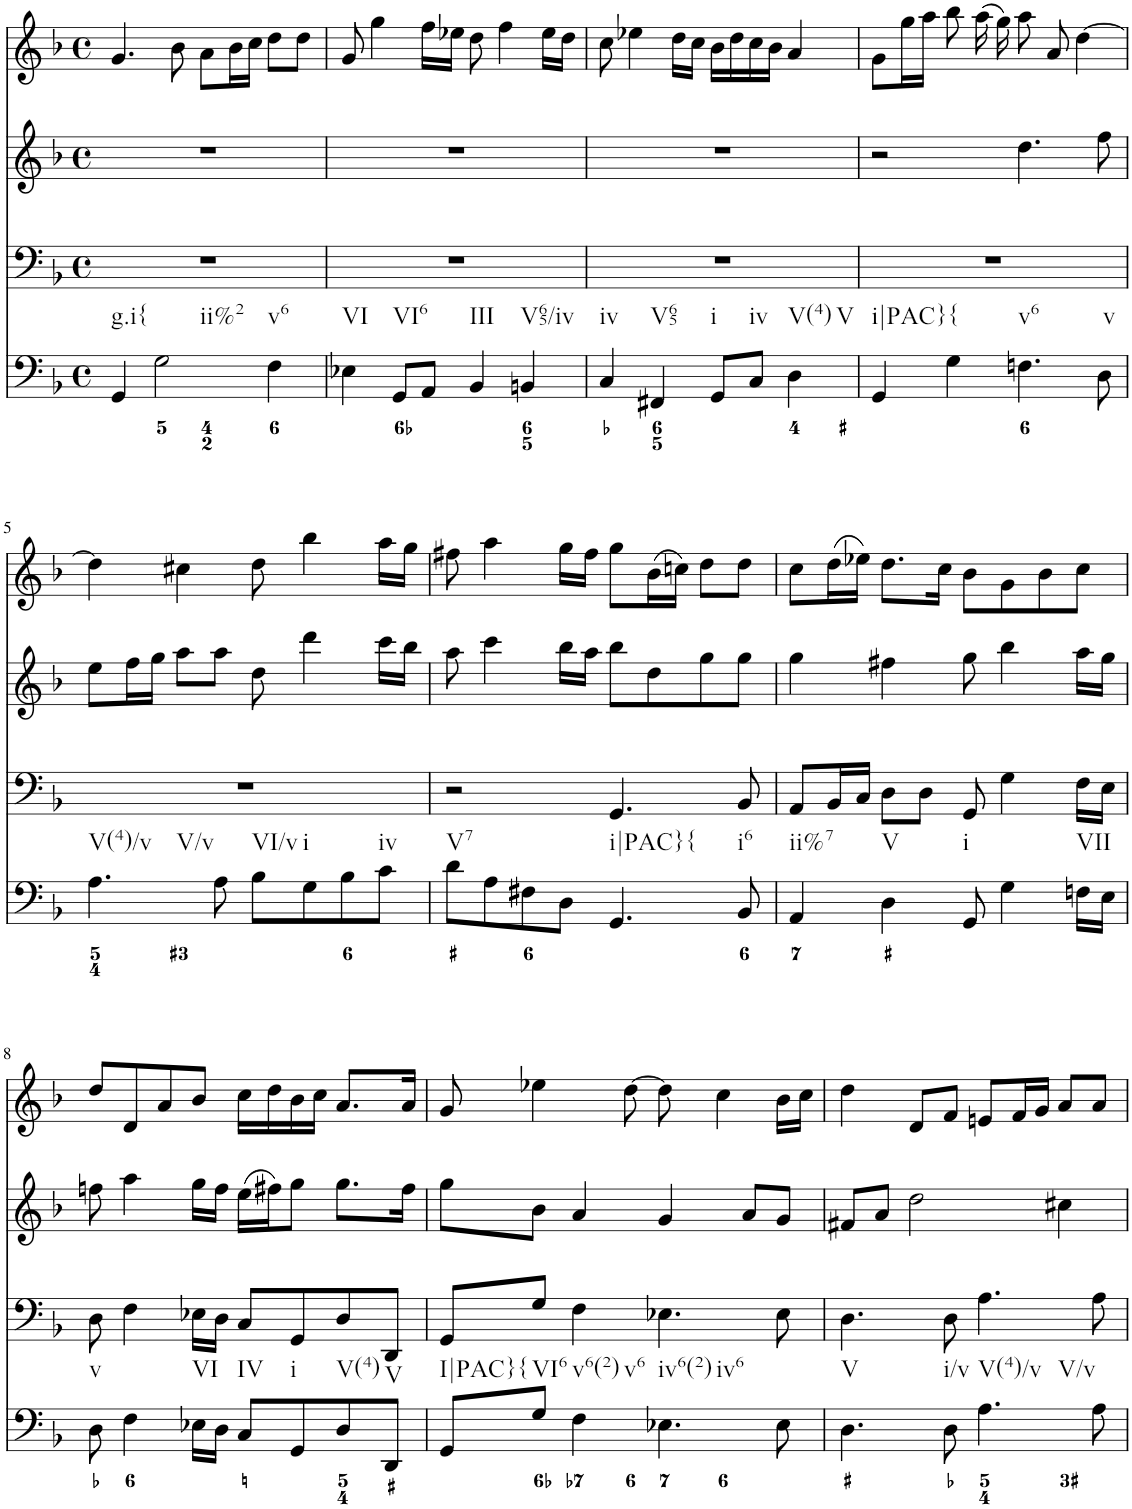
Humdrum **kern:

**kern	**kern	**kern	**kern
*part4	*part3	*part2	*part1
*staff4	*staff3	*staff2	*staff1
*I"violn	*I"violn	*I"cello	*I"organ
*clefF4	*clefF4	*clefG2	*clefG2
*k[b-]	*k[b-]	*k[b-]	*k[b-]
*d:	*d:	*d:	*d:
*M4/4	*M4/4	*M4/4	*M4/4
*met(c)	*met(c)	*met(c)	*met(c)
=1	=1	=1	=1
!	!LO:TX:b:t=g.i{	!	!
!	!LO:TX:b:t=ii%2	!	!
!	!LO:TX:b:t=v6	!	!
4GG/	1r	1r	4.g/
2G\	.	.	.
.	.	.	8b-\
.	.	.	8a\L
.	.	.	16b-\L
.	.	.	16cc\JJ
4F\	.	.	8dd\L
.	.	.	8dd\J
=2	=2	=2	=2
!	!LO:TX:b:t=VI	!	!
!	!LO:TX:b:t=VI6	!	!
!	!LO:TX:b:t=III	!	!
!	!LO:TX:b:t=V65/iv	!	!
4E-X\	1r	1r	8g/
.	.	.	4gg\
8GG/L	.	.	.
8AA/J	.	.	16ff\LL
.	.	.	16ee-X\JJ
4BB-/	.	.	8dd\
.	.	.	4ff\
4BBn/	.	.	.
.	.	.	16ee-\LL
.	.	.	16dd\JJ
=3	=3	=3	=3
!	!LO:TX:b:t=iv	!	!
!	!LO:TX:b:t=V65	!	!
!	!LO:TX:b:t=i	!	!
!	!LO:TX:b:t=iv	!	!
!	!LO:TX:b:t=V(4)	!	!
!	!LO:TX:b:t=V	!	!
4C/	1r	1r	8cc\
.	.	.	4ee-X\
4FF#X/	.	.	.
.	.	.	16dd\LL
.	.	.	16cc\JJ
8GG/L	.	.	16b-\LL
.	.	.	16dd\
8C/J	.	.	16cc\
.	.	.	16b-\JJ
4D\	.	.	4a/
=4	=4	=4	=4
!	!LO:TX:b:t=i|PAC}{	!	!
!	!LO:TX:b:t=v6	!	!
!	!LO:TX:b:t=v	!	!
4GG/	1r	2r	8g\L
.	.	.	16gg\L
.	.	.	16aa\JJ
4G\	.	.	8bb-\
.	.	.	(16aa\
.	.	.	16gg\)
4.Fn\	.	4.dd\	8aa\
.	.	.	8a/
.	.	.	[4dd\
8D\	.	8ff\	.
!!LO:LB:g=z
=5	=5	=5	=5
!	!LO:TX:b:t=V(4)/v	!	!
!	!LO:TX:b:t=V/v	!	!
!	!LO:TX:b:t=VI/v	!	!
!	!LO:TX:b:t=i	!	!
!	!LO:TX:b:t=iv	!	!
4.A\	1r	8ee\L	4dd\]
.	.	16ff\L	.
.	.	16gg\JJ	.
.	.	8aa\L	4cc#X\
8A\	.	8aa\J	.
8B-\L	.	8dd\	8dd\
8G\	.	4ddd\	4bb-\
8B-\	.	.	.
8c\J	.	16ccc\LL	16aa\LL
.	.	16bb-\JJ	16gg\JJ
=6	=6	=6	=6
!	!LO:TX:b:t=V7	!	!
8d\L	2r	8aa\	8ff#X\
8A\	.	4ccc\	4aa\
8F#X\	.	.	.
8D\J	.	16bb-\LL	16gg\LL
.	.	16aa\JJ	16ff#\JJ
!	!LO:TX:b:t=i|PAC}{	!	!
4.GG/	4.GG/	8bb-\L	8gg\L
.	.	8dd\	(16b-\L
.	.	.	16ccn\JJ)
.	.	8gg\	8dd\L
!	!LO:TX:b:t=i6	!	!
8BB-/	8BB-/	8gg\J	8dd\J
=7	=7	=7	=7
!	!LO:TX:b:t=ii%7	!	!
4AA/	8AA/L	4gg\	8cc\L
.	16BB-/L	.	(16dd\L
.	16C/JJ	.	16ee-X\JJ)
!	!LO:TX:b:t=V	!	!
4D\	8D\L	4ff#X\	8.dd\L
.	8D\J	.	.
.	.	.	16cc\Jk
!	!LO:TX:b:t=i	!	!
8GG/	8GG/	8gg\	8b-\L
4G\	4G\	4bb-\	8g\
.	.	.	8b-\
!	!LO:TX:b:t=VII	!	!
16Fn\LL	16F\LL	16aa\LL	8cc\J
16E\JJ	16E\JJ	16gg\JJ	.
!!LO:LB:g=z
=8	=8	=8	=8
!	!LO:TX:b:t=v	!	!
8D\	8D\	8ffn\	8dd/L
4F\	4F\	4aa\	8d/
.	.	.	8a/
!	!LO:TX:b:t=VI	!	!
16E-X\LL	16E-X\LL	16gg\LL	8b-/J
16D\JJ	16D\JJ	16ff\JJ	.
!	!LO:TX:b:t=IV	!	!
8C/L	8C/L	(16ee\LL	16cc\LL
.	.	16ff#X\J)	16dd\
!	!LO:TX:b:t=i	!	!
8GG/	8GG/	8gg\J	16b-\
.	.	.	16cc\JJ
!	!LO:TX:b:t=V(4)	!	!
8D/	8D/	8.gg\L	8.a/L
!	!LO:TX:b:t=V	!	!
8DD/J	8DD/J	.	.
.	.	16ff#\Jk	16a/Jk
=9	=9	=9	=9
!	!LO:TX:b:t=I|PAC}{	!	!
8GG/L	8GG/L	8gg\L	8g/
!	!LO:TX:b:t=VI6	!	!
8G/J	8G/J	8b-\J	4ee-X\
!	!LO:TX:b:t=v6(2)	!	!
!	!LO:TX:b:t=v6	!	!
4F\	4F\	4a/	.
.	.	.	[8dd\
!	!LO:TX:b:t=iv6(2)	!	!
!	!LO:TX:b:t=iv6	!	!
4.E-X\	4.E-X\	4g/	8dd\]
.	.	.	4cc\
.	.	8a/L	.
8E-\	8E-\	8g/J	16b-\LL
.	.	.	16cc\JJ
=10	=10	=10	=10
!	!LO:TX:b:t=V	!	!
4.D\	4.D\	8f#X/L	4dd\
.	.	8a/J	.
.	.	2dd\	8d/L
!	!LO:TX:b:t=i/v	!	!
8D\	8D\	.	8f/J
!	!LO:TX:b:t=V(4)/v	!	!
!	!LO:TX:b:t=V/v	!	!
4.A\	4.A\	.	8en/L
.	.	.	16f/L
.	.	.	16g/JJ
.	.	4cc#X\	8a/L
8A\	8A\	.	8a/J
=	=	=	=
*-	*-	*-	*-
